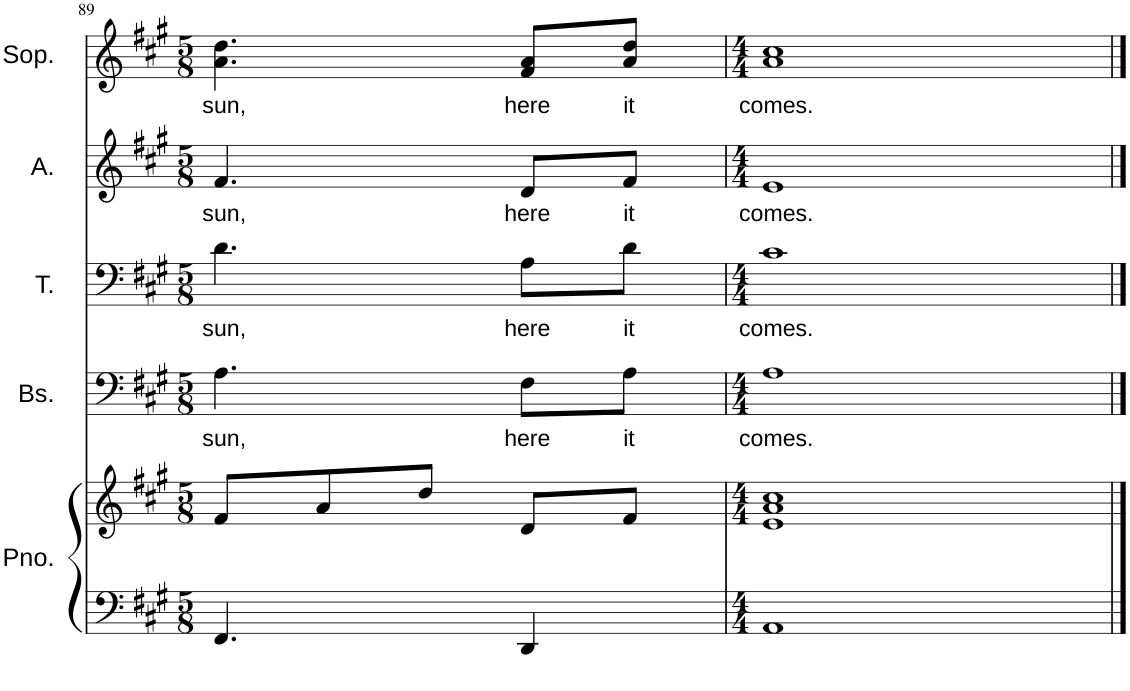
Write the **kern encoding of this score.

**kern	**kern	**kern	**text	**kern	**text	**kern	**text	**kern	**text
*part5	*part5	*part4	*part4	*part3	*part3	*part2	*part2	*part1	*part1
*staff6	*staff5	*staff4	*staff4	*staff3	*staff3	*staff2	*staff2	*staff1	*staff1
*I"Piano	*	*I"Bas	*	*I"Tenor	*	*I"Alt	*	*I"Sopraan	*
*I'Pno.	*	*I'Bs.	*	*I'T.	*	*I'A.	*	*I'Sop.	*
!!LO:PB:g=z
*clefF4	*clefG2	*clefF4	*	*clefF4	*	*clefG2	*	*clefG2	*
*k[f#c#g#]	*k[f#c#g#]	*k[f#c#g#]	*	*k[f#c#g#]	*	*k[f#c#g#]	*	*k[f#c#g#]	*
*M5/8	*M5/8	*M5/8	*	*M5/8	*	*M5/8	*	*M5/8	*
=89	=89	=89	=89	=89	=89	=89	=89	=89	=89
!	!	!	!LO:LY:b	!	!LO:LY:b	!	!LO:LY:b	!	!LO:LY:b
4.FF#/	8f#/L	4.A\	sun,	4.d\	sun,	4.f#/	sun,	4.a\ 4.dd\	sun,
.	8a/	.	.	.	.	.	.	.	.
.	8dd/J	.	.	.	.	.	.	.	.
!	!	!	!LO:LY:b	!	!LO:LY:b	!	!LO:LY:b	!	!LO:LY:b
4DD/	8d/L	8F#\L	here	8A\L	here	8d/L	here	8f#/ 8a/L	here
!	!	!	!LO:LY:b	!	!LO:LY:b	!	!LO:LY:b	!	!LO:LY:b
.	8f#/J	8A\J	it	8d\J	it	8f#/J	it	8a/ 8dd/J	it
=90	=90	=90	=90	=90	=90	=90	=90	=90	=90
*M4/4	*M4/4	*M4/4	*	*M4/4	*	*M4/4	*	*M4/4	*
!	!	!	!LO:LY:b	!	!LO:LY:b	!	!LO:LY:b	!	!LO:LY:b
1AA	1e 1a 1cc#	1A	comes.	1c#	comes.	1e	comes.	1a 1cc#	comes.
==	==	==	==	==	==	==	==	==	==
*-	*-	*-	*-	*-	*-	*-	*-	*-	*-
